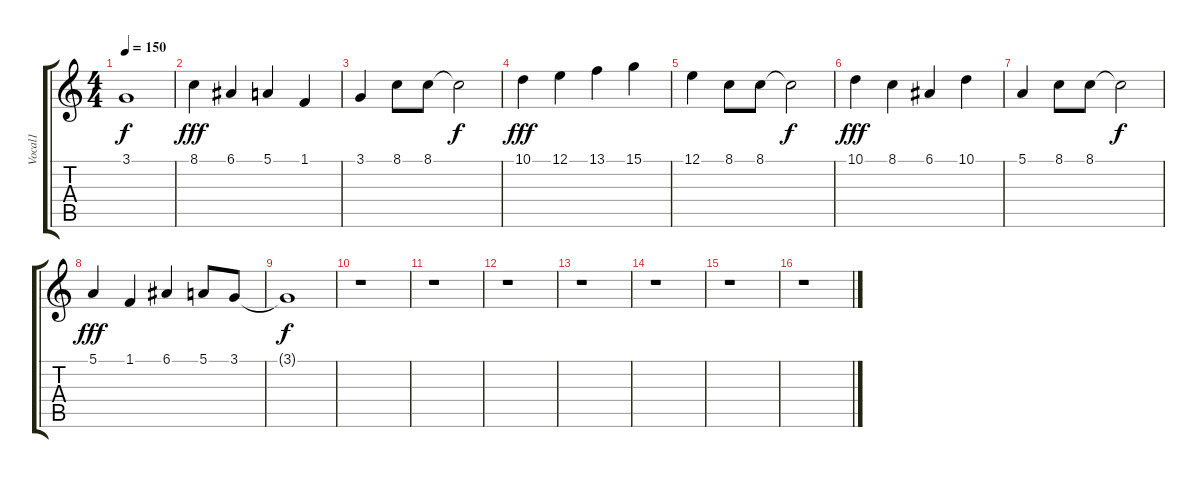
\track ("Vocal1" "Vocal1") {instrument tenorsax}
\staff {score tabs}
\tuning (E4 B3 G3 D3 A2 E2) {hide}
\ts (4 4)
\tempo 150
\clef g2
\ks c
3.1{t}.1{dy f} |
8.1.4{dy fff} 6.1.4 5.1.4 1.1.4 |
3.1.4 8.1.8 8.1.8 8.1{t}.2{dy f} |
10.1.4{dy fff} 12.1.4 13.1.4 15.1.4 |
12.1.4 8.1.8 8.1.8 8.1{t}.2{dy f} |
10.1.4{dy fff} 8.1.4 6.1.4 10.1.4 |
5.1.4 8.1.8 8.1.8 8.1{t}.2{dy f} |
5.1.4{dy fff} 1.1.4 6.1.4 5.1.8 3.1.8 |
3.1{t}.1{dy f} |
r.1 |
r.1 |
r.1 |
r.1 |
r.1 |
r.1 |
r.1
